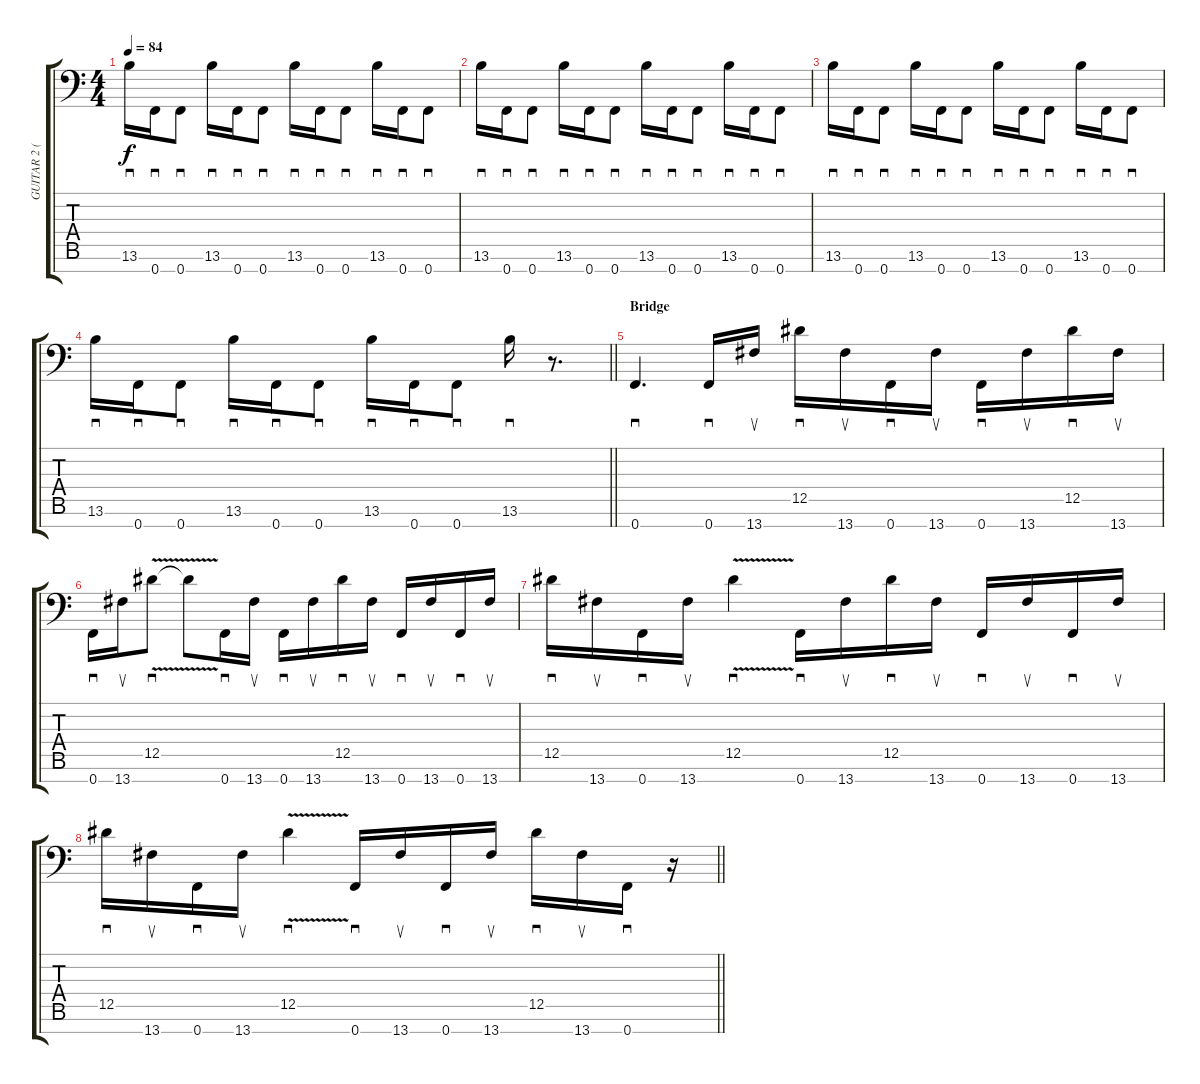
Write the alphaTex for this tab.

\track ("GUITAR 2 (Marten Hagstrom)" "GUITAR 2 (") {instrument distortionguitar}
\staff {score tabs}
\tuning (Bb3 F3 Db3 Ab2 Eb2 Bb1 F1) {hide}
\ts (4 4)
\tempo 84
\clef f4
\ks c
13.6.16{sd dy f} 0.7.16{sd} 0.7.8{sd} 13.6.16{sd} 0.7.16{sd} 0.7.8{sd} 13.6.16{sd} 0.7.16{sd} 0.7.8{sd} 13.6.16{sd} 0.7.16{sd} 0.7.8{sd} |
13.6.16{sd} 0.7.16{sd} 0.7.8{sd} 13.6.16{sd} 0.7.16{sd} 0.7.8{sd} 13.6.16{sd} 0.7.16{sd} 0.7.8{sd} 13.6.16{sd} 0.7.16{sd} 0.7.8{sd} |
13.6.16{sd} 0.7.16{sd} 0.7.8{sd} 13.6.16{sd} 0.7.16{sd} 0.7.8{sd} 13.6.16{sd} 0.7.16{sd} 0.7.8{sd} 13.6.16{sd} 0.7.16{sd} 0.7.8{sd} |
\barLineRight lightlight
13.6.16{sd} 0.7.16{sd} 0.7.8{sd} 13.6.16{sd} 0.7.16{sd} 0.7.8{sd} 13.6.16{sd} 0.7.16{sd} 0.7.8{sd} 13.6.16{sd} r.8{d} |
\section ("" "Bridge")
0.7.4{d sd} 0.7.16{sd} 13.7.16{su} 12.5.16{sd} 13.7.16{su} 0.7.16{sd} 13.7.16{su} 0.7.16{sd} 13.7.16{su} 12.5.16{sd} 13.7.16{su} |
0.7.16{sd} 13.7.16{su} 12.5{v}.8{sd} 12.5{t}.8 0.7.16{sd} 13.7.16{su} 0.7.16{sd} 13.7.16{su} 12.5.16{sd} 13.7.16{su} 0.7.16{sd} 13.7.16{su} 0.7.16{sd} 13.7.16{su} |
12.5.16{sd} 13.7.16{su} 0.7.16{sd} 13.7.16{su} 12.5{v}.4{sd} 0.7.16{sd} 13.7.16{su} 12.5.16{sd} 13.7.16{su} 0.7.16{sd} 13.7.16{su} 0.7.16{sd} 13.7.16{su} |
\barLineRight lightlight
12.5.16{sd} 13.7.16{su} 0.7.16{sd} 13.7.16{su} 12.5{v}.4{sd} 0.7.16{sd} 13.7.16{su} 0.7.16{sd} 13.7.16{su} 12.5.16{sd} 13.7.16{su} 0.7.16{sd} r.16
